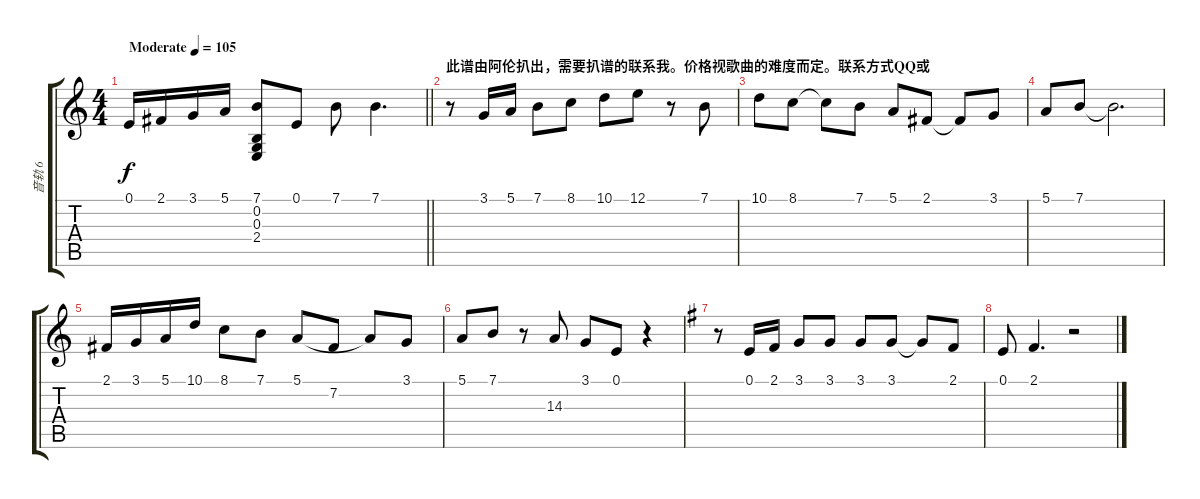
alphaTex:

\track ("音轨 6" "音轨 6") {instrument acousticgrandpiano}
\staff {score tabs}
\tuning (E4 B3 G3 D3 A2 E2) {hide}
\ts (4 4)
\tempo (105 "Moderate")
\clef g2
\barLineRight lightlight
\ks c
0.1.16{dy f instrument acousticgrandpiano} 2.1.16 3.1.16 5.1.16 (7.1 0.2 0.3 2.4).8 0.1.8 7.1.8 7.1.4{d} |
\section ("" "此谱由阿伦扒出，需要扒谱的联系我。价格视歌曲的难度而定。联系方式QQ或")
r.8 3.1.16 5.1.16 7.1.8 8.1.8 10.1.8 12.1.8 r.8 7.1.8 |
10.1.8 8.1.8 8.1{t}.8 7.1.8 5.1.8 2.1.8 2.1{t}.8 3.1.8 |
5.1.8 7.1.8 7.1{t}.2{d} |
2.1.16 3.1.16 5.1.16 10.1.16 8.1.8 7.1.8 5.1.8 7.2.8 5.1{t}.8 3.1.8 |
5.1.8 7.1.8 r.8 14.3.8 3.1.8 0.1.8 r.4 |
\ks g
r.8 0.1.16 2.1.16 3.1.8 3.1.8 3.1.8 3.1.8 3.1{t}.8 2.1.8 |
0.1.8 2.1.4{d} r.2
